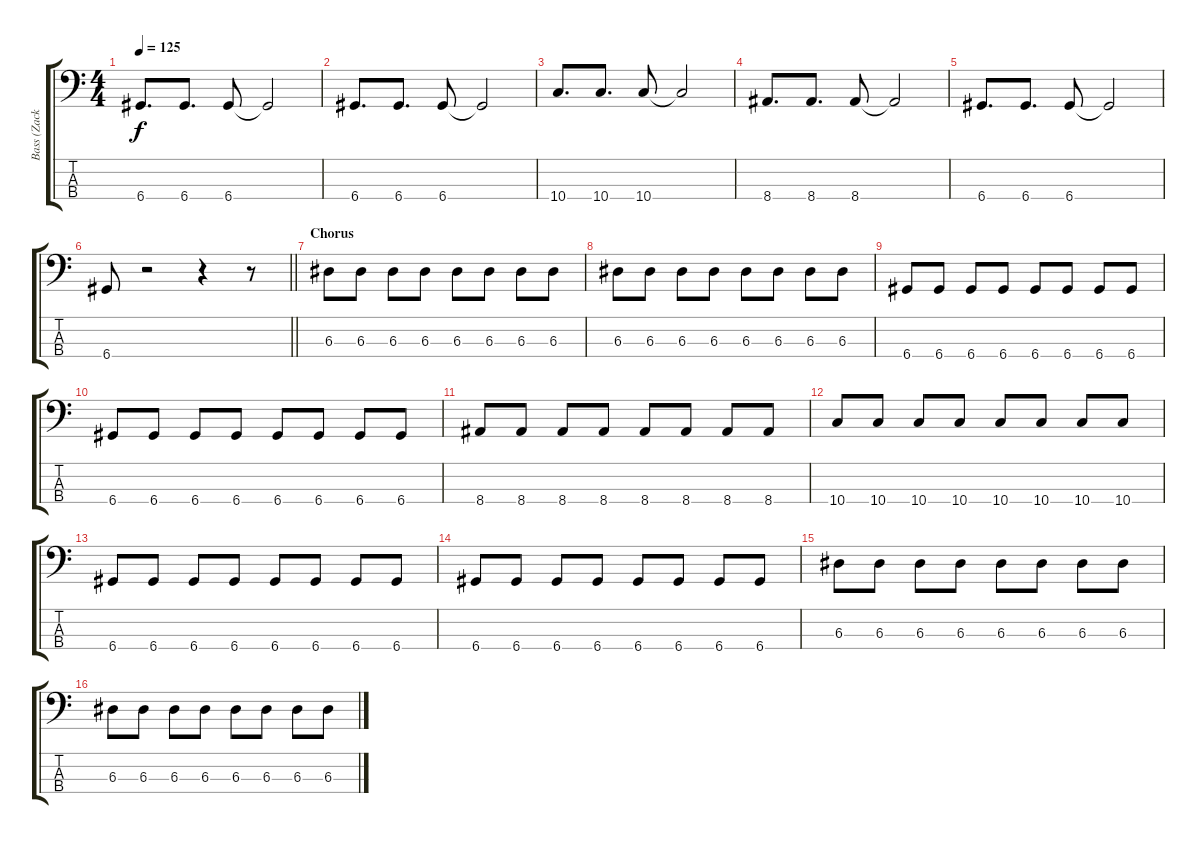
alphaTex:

\track ("Bass (Zack)" "Bass (Zack") {instrument electricbassfinger}
\staff {score tabs}
\tuning (G2 D2 A1 D1) {hide}
\ts (4 4)
\tempo 125
\clef f4
\ks c
6.4.8{d dy f} 6.4.8{d} 6.4.8 6.4{t}.2 |
6.4.8{d} 6.4.8{d} 6.4.8 6.4{t}.2 |
10.4.8{d} 10.4.8{d} 10.4.8 10.4{t}.2 |
8.4.8{d} 8.4.8{d} 8.4.8 8.4{t}.2 |
6.4.8{d} 6.4.8{d} 6.4.8 6.4{t}.2 |
\barLineRight lightlight
6.4.8 r.2 r.4 r.8 |
\section ("" "Chorus")
6.3.8 6.3.8 6.3.8 6.3.8 6.3.8 6.3.8 6.3.8 6.3.8 |
6.3.8 6.3.8 6.3.8 6.3.8 6.3.8 6.3.8 6.3.8 6.3.8 |
6.4.8 6.4.8 6.4.8 6.4.8 6.4.8 6.4.8 6.4.8 6.4.8 |
6.4.8 6.4.8 6.4.8 6.4.8 6.4.8 6.4.8 6.4.8 6.4.8 |
8.4.8 8.4.8 8.4.8 8.4.8 8.4.8 8.4.8 8.4.8 8.4.8 |
10.4.8 10.4.8 10.4.8 10.4.8 10.4.8 10.4.8 10.4.8 10.4.8 |
6.4.8 6.4.8 6.4.8 6.4.8 6.4.8 6.4.8 6.4.8 6.4.8 |
6.4.8 6.4.8 6.4.8 6.4.8 6.4.8 6.4.8 6.4.8 6.4.8 |
6.3.8 6.3.8 6.3.8 6.3.8 6.3.8 6.3.8 6.3.8 6.3.8 |
6.3.8 6.3.8 6.3.8 6.3.8 6.3.8 6.3.8 6.3.8 6.3.8
